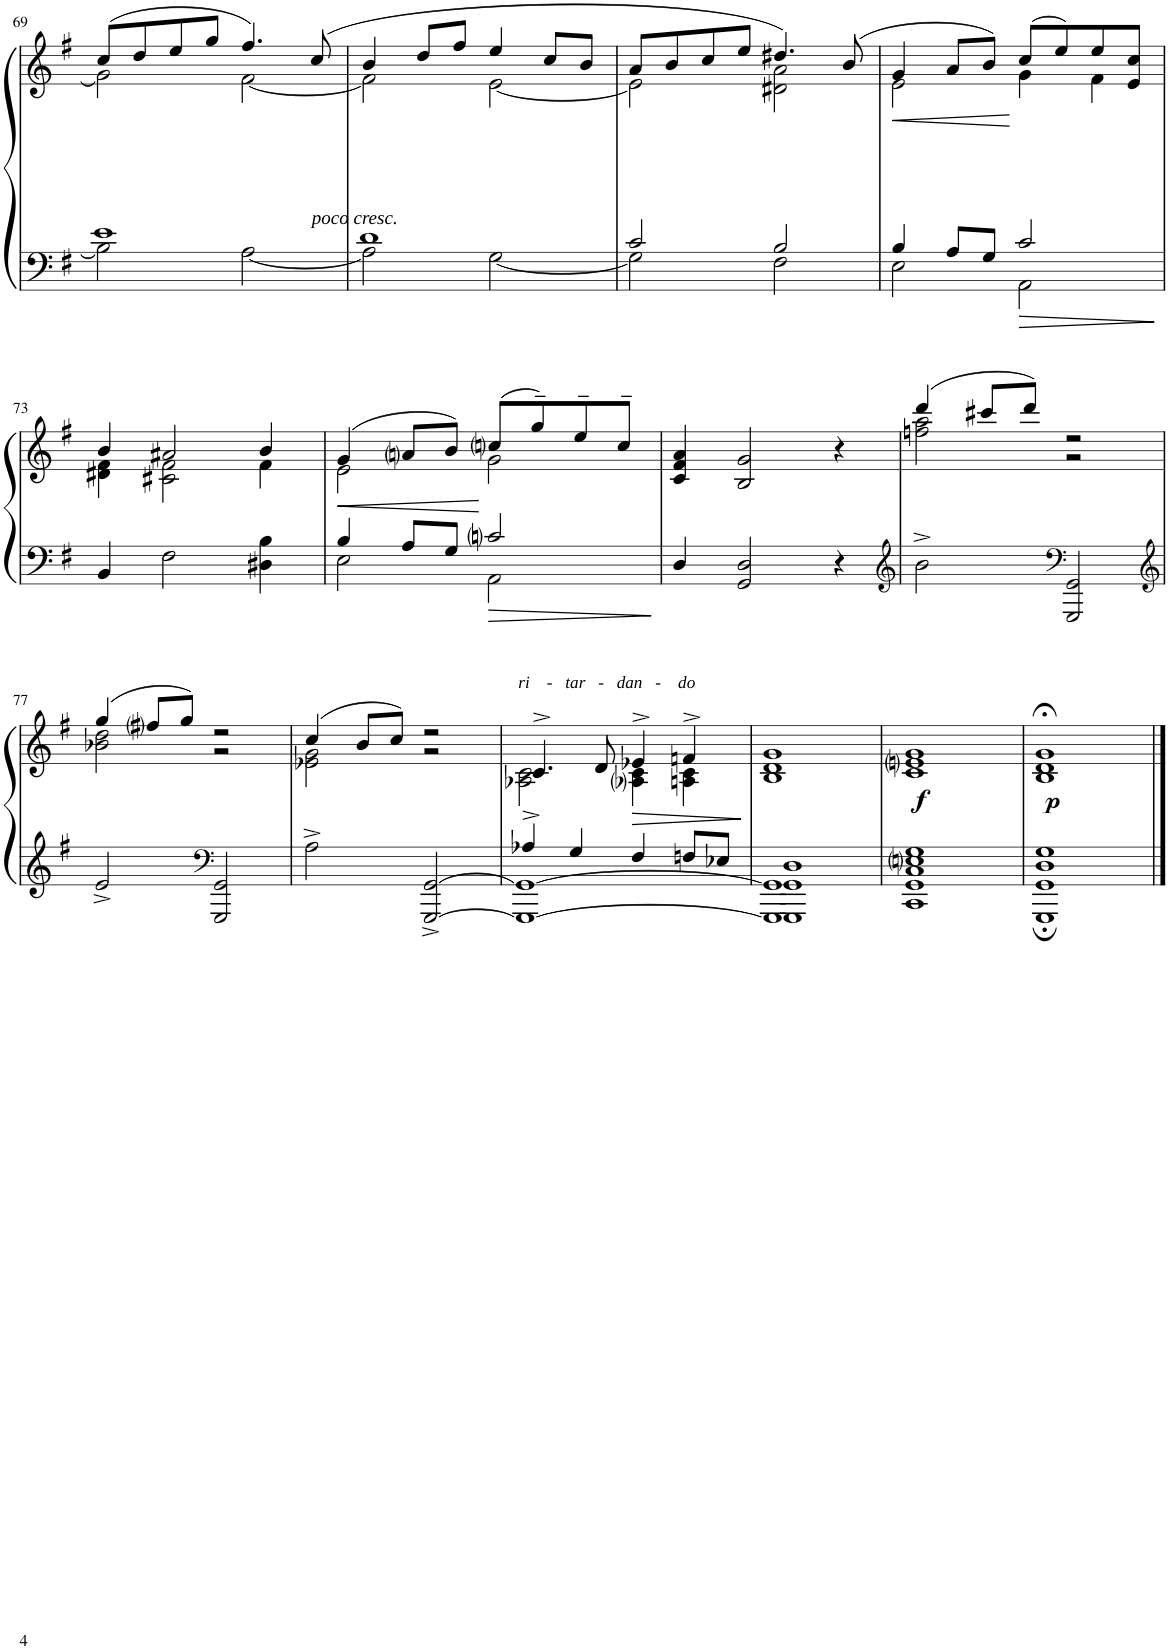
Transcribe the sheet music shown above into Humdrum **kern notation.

**kern	**kern	**dynam
*part1	*part1	*part1
*staff2	*staff1	*staff1/2
*I"Midi_1	*	*
!!LO:PB:g=z
*clefF4	*clefG2	*
*k[f#]	*k[f#]	*
*G:	*G:	*
*M4/4	*M4/4	*
*met(c)	*met(c)	*
=69	=69	=69
*^	*^	*
1e	2B\]	(8cc/L	2g\]	.
.	.	8dd/	.	.
.	.	8ee/	.	.
.	.	8gg/J	.	.
.	[2A\	4.ff#/)	[2f#\	.
!	!	!LO:TX:b:i:t=poco cresc.	!	!
.	.	(8cc/	.	.
=70	=70	=70	=70	=70
1d	2A\]	4b/	2f#\]	.
.	.	8dd/L	.	.
.	.	8ff#/J	.	.
.	[2G\	4ee/	[2e\	.
.	.	8cc/L	.	.
.	.	8b/J	.	.
=71	=71	=71	=71	=71
2c/	2G\]	8a/L	2e\]	.
.	.	8b/	.	.
.	.	8cc/	.	.
.	.	8ee/J	.	.
2B/	2F#\	4.dd#X/)	2d#X\ 2a\	.
.	.	(8b/	.	.
=72	=72	=72	=72	=72
!	!	!	!	!LO:HP:b
4B/	2E\	4g/	2e\	<
8A/L	.	8a/L	.	.
8G/J	.	8b/J)	.	.
2c/	2AA\	(8cc/L	4g\	[
.	.	8ee/)	.	.
.	.	8ee/	4f#\	.
.	.	8e/ 8cc/J	.	.
!!LO:LB:g=z	!!
=73	=73	=73	=73	=73
4BB/	2ryy	4b/	4d#X\ 4f#\	.
2F#\	.	2a#X/	2c#X\ 2f#\	.
.	2ryy	.	.	.
4D#X\ 4B\	.	4b/	4f#\	.
=74	=74	=74	=74	=74
!	!	!	!	!LO:HP:b
4B/	2E\	(4g/	2e\	<
8A/L	.	8ani/L	.	.
8G/J	.	8b/J)	.	.
2cni/	2AA\	(8ccni/L	2g\	[
.	.	8gg~/)	.	.
.	.	8ee~/	.	.
.	.	8cc~/J	.	.
=75	=75	=75	=75	=75
4D/	2ryy	4c/ 4f#/ 4a/	2ryy	.
2GG/ 2D/	.	2B/ 2g/	.	.
.	2ryy	.	2ryy	.
4r	.	4r	.	.
=76	=76	=76	=76	=76
*clefG2	*	*	*	*
2b^\	2ryy	(4ddd/	2ffn\ 2aa\	.
.	.	8ccc#X/L	.	.
.	.	8ddd/J)	.	.
*clefF4	*	*	*	*
2GGG/ 2GG/	2ryy	2r	2r	.
!!LO:LB:g=z	!!
=77	=77	=77	=77	=77
*clefG2	*	*	*	*
2e^/	2ryy	(4gg/	2b-X\ 2dd\	.
.	.	8ff#i/L	.	.
.	.	8gg/J)	.	.
*clefF4	*	*	*	*
2GGG/ 2GG/	2ryy	2r	2r	.
=78	=78	=78	=78	=78
2A^\	2ryy	(4cc/	2e-X\ 2g\	.
.	.	8b/L	.	.
.	.	8cc/J)	.	.
[2GGG/^ [2GG/^	2ryy	2r	2r	.
=79	=79	=79	=79	=79
!	!	!LO:TX:a:i:t=ri    -   tar   -   dan   -    do	!	!
1GGG_ 1GG_	4A-X^/	4.c^/	2A-X\ 2c\	.
.	4G/	.	.	.
.	.	8d/	.	.
!	!	!	!	!LO:HP:b
.	4F#/	4e-X^/	4A-i\ 4c\	>
.	8Fn/L	4fn^/	4An\ 4c\	.
.	8E-X/J	.	.	.
*v	*v	*	*	*
*	*v	*v	*
.	.	]
=80	=80	=80
*^	*^	*
1GGG] 1GG] 1D	1GGG 1GG	1g	1B 1d	.
=81	=81	=81	=81	=81
!	!	!	!	!LO:DY:b
1C 1Eni 1G	1CC 1GG	1g	1c 1eni	f
=82	=82	=82	=82	=82
!	!	!	!	!LO:DY:b
1D 1G	1GGG; 1GG;	1g;<	1B 1d	p
*v	*v	*	*	*
*	*v	*v	*
==	==	==
*-	*-	*-
